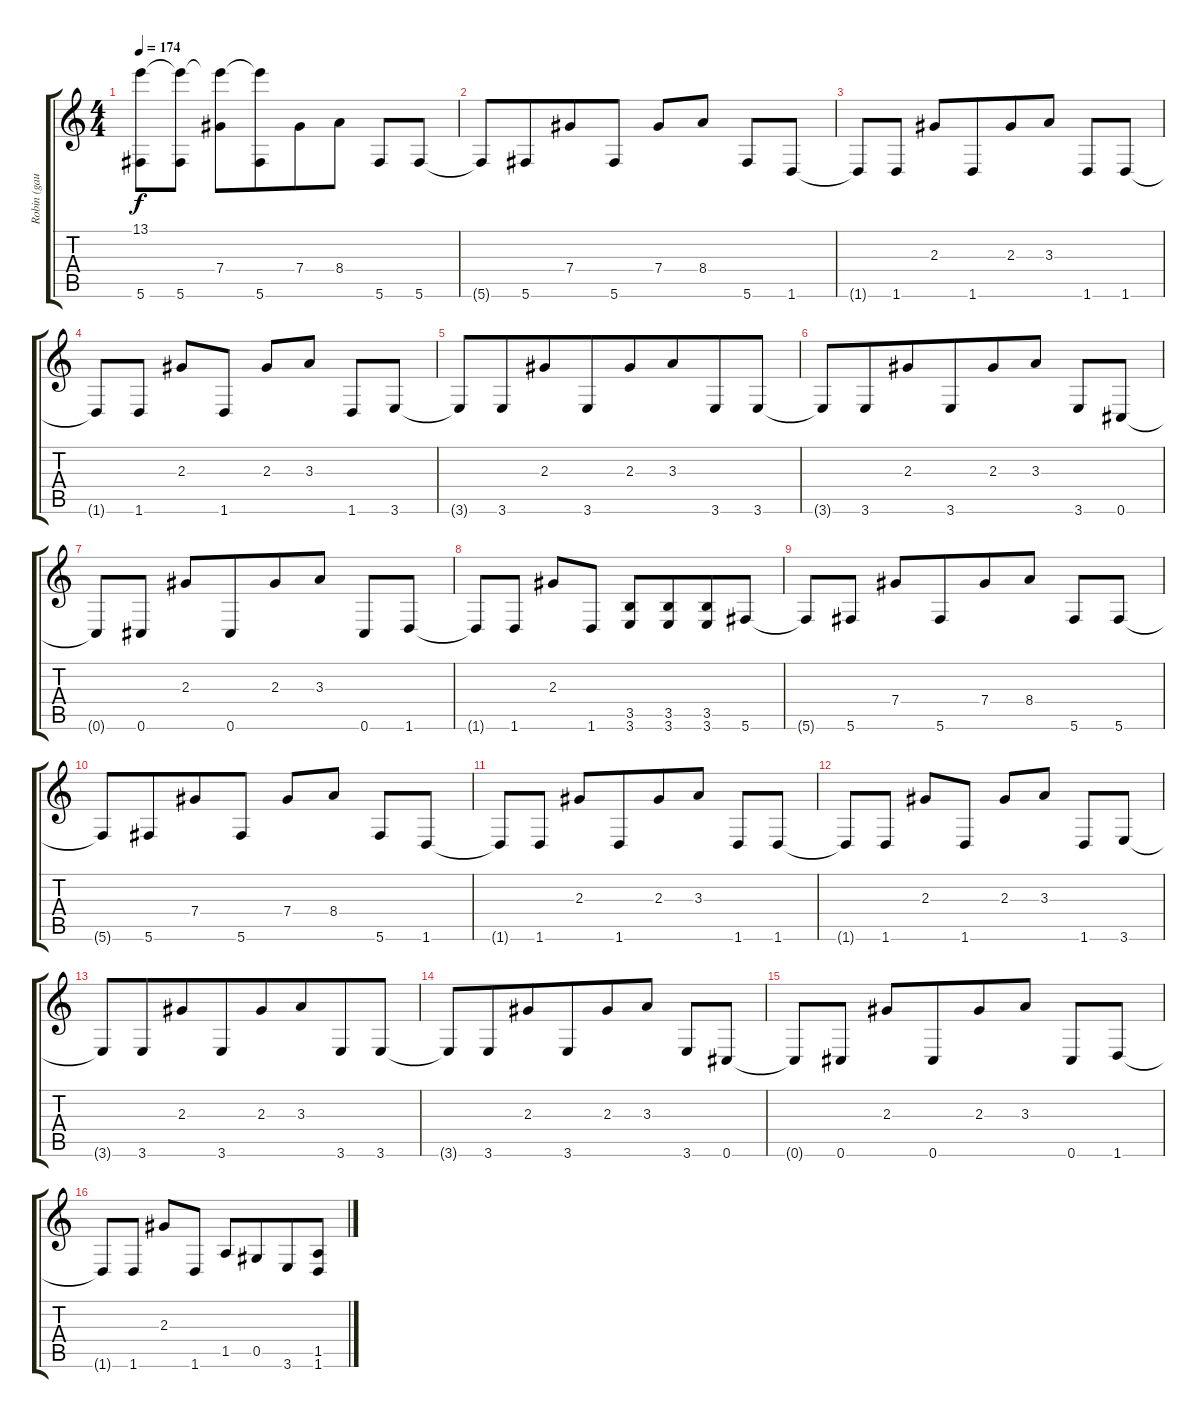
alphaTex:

\track ("Robin (gauche)" "Robin (gau") {solo instrument distortionguitar}
\staff {score tabs}
\tuning (Eb4 Bb3 Gb3 Db3 Ab2 Db2) {hide}
\ts (4 4)
\tempo 174
\clef g2
\ks c
(13.1{t} 5.6{t}).8{dy f} (13.1{t} 5.6).8 (13.1{t} 7.4).8 (13.1{t} 5.6).8{beam merge} 7.4.8{beam merge} 8.4.8 5.6.8{beam merge} 5.6.8 |
5.6{t}.8 5.6.8{beam merge} 7.4.8{beam merge} 5.6.8 7.4.8 8.4.8 5.6.8{beam merge} 1.6.8 |
1.6{t}.8{beam merge} 1.6.8 2.3.8{beam merge} 1.6.8{beam merge} 2.3.8 3.3.8 1.6.8{beam merge} 1.6.8 |
1.6{t}.8 1.6.8 2.3.8 1.6.8 2.3.8 3.3.8 1.6.8{beam merge} 3.6.8 |
3.6{t}.8 3.6.8{beam merge} 2.3.8{beam merge} 3.6.8{beam merge} 2.3.8 3.3.8{beam merge} 3.6.8 3.6.8 |
3.6{t}.8 3.6.8{beam merge} 2.3.8{beam merge} 3.6.8{beam merge} 2.3.8 3.3.8 3.6.8 0.6.8 |
0.6{t}.8 0.6.8 2.3.8{beam merge} 0.6.8{beam merge} 2.3.8{beam merge} 3.3.8 0.6.8 1.6.8 |
1.6{t}.8 1.6.8 2.3.8 1.6.8 (3.5 3.6).8{beam merge} (3.5 3.6).8{beam merge} (3.5 3.6).8 5.6.8 |
5.6{t}.8 5.6.8 7.4.8 5.6.8{beam merge} 7.4.8{beam merge} 8.4.8 5.6.8{beam merge} 5.6.8 |
5.6{t}.8 5.6.8{beam merge} 7.4.8{beam merge} 5.6.8 7.4.8 8.4.8 5.6.8{beam merge} 1.6.8 |
1.6{t}.8{beam merge} 1.6.8 2.3.8{beam merge} 1.6.8{beam merge} 2.3.8 3.3.8 1.6.8{beam merge} 1.6.8 |
1.6{t}.8 1.6.8 2.3.8 1.6.8 2.3.8 3.3.8 1.6.8{beam merge} 3.6.8 |
3.6{t}.8 3.6.8{beam merge} 2.3.8{beam merge} 3.6.8{beam merge} 2.3.8 3.3.8{beam merge} 3.6.8 3.6.8 |
3.6{t}.8 3.6.8{beam merge} 2.3.8{beam merge} 3.6.8{beam merge} 2.3.8 3.3.8 3.6.8 0.6.8 |
0.6{t}.8 0.6.8 2.3.8{beam merge} 0.6.8{beam merge} 2.3.8{beam merge} 3.3.8 0.6.8 1.6.8 |
1.6{t}.8 1.6.8 2.3.8 1.6.8 1.5.8{beam merge} 0.5.8{beam merge} 3.6.8 (1.5 1.6).8
